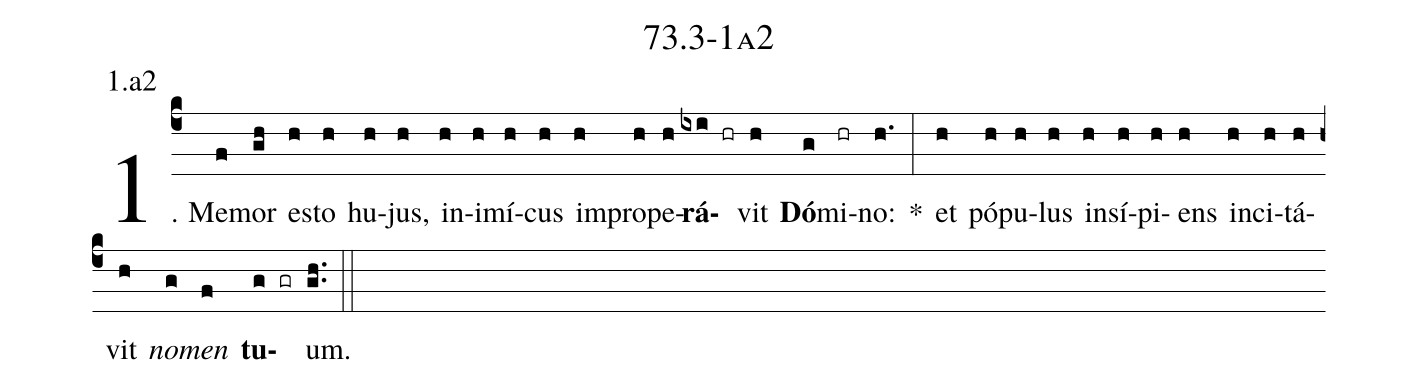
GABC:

name: 73.3-1a2;
annotation: 1.a2;
%%
(c4)1. Me(f)mor(gh) es(h)to(h) hu(h)jus,(h) in(h)i(h)mí(h)cus(h) im(h)pro(h)pe(h)<b>rá</b>(ixi hr)vit(h) <b>Dó</b>(g)mi(hr)no:(h.) *(:) et(h) pó(h)pu(h)lus(h) in(h)sí(h)pi(h)ens(h) in(h)ci(h)tá(h)vit(h) <i>no</i>(g)<i>men</i>(f) <b>tu</b>(g gr)um.(gh..) (::)


%E(h) u(h) o(g) u(f) a(g) e.(gh..) (::)
